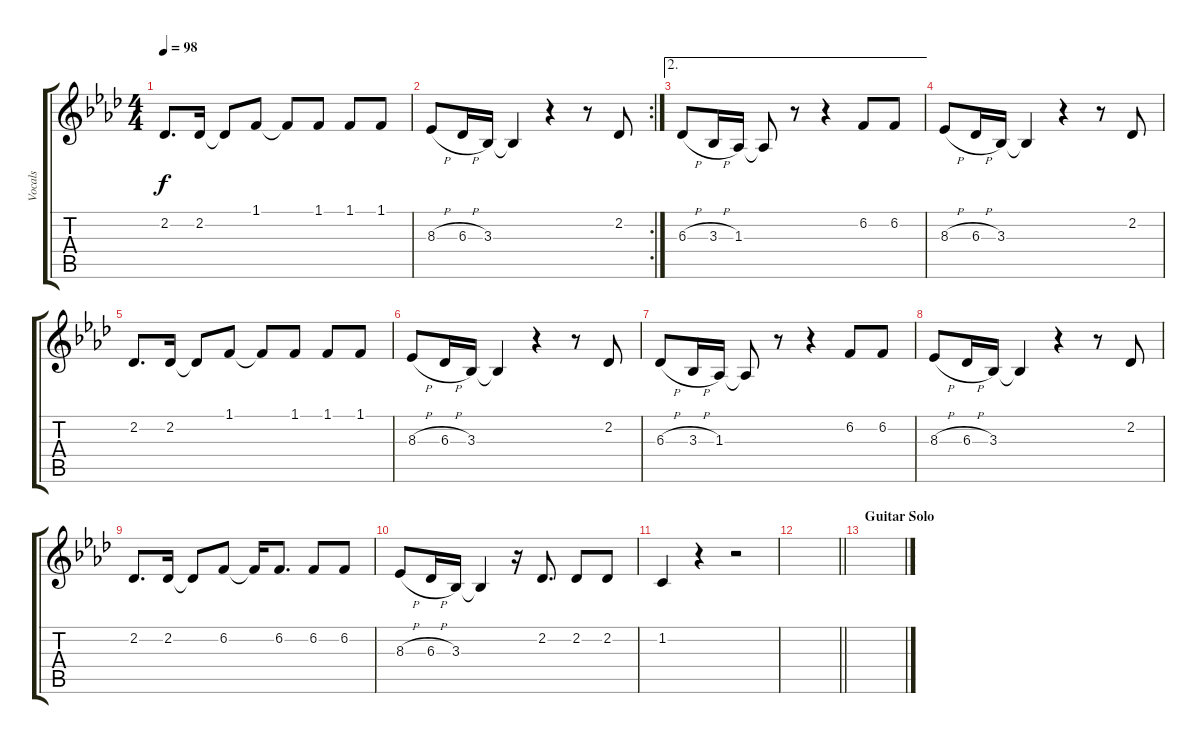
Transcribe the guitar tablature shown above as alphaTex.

\track ("Vocals" "Vocals") {instrument trombone}
\staff {score tabs}
\tuning (E4 B3 G3 D3 A2 E2) {hide}
\ts (4 4)
\tempo 98
\clef g2
\ks ab
2.2.8{d dy f} 2.2.16 2.2{t}.8 1.1.8 1.1{t}.8 1.1.8 1.1.8 1.1.8 |
\rc 2
8.3{h}.8 6.3{h}.16 3.3.16 3.3{t}.4 r.4 r.8 2.2.8 |
\ae 2
6.3{h}.8 3.3{h}.16 1.3.16 1.3{t}.8 r.8 r.4 6.2.8 6.2.8 |
8.3{h}.8 6.3{h}.16 3.3.16 3.3{t}.4 r.4 r.8 2.2.8 |
2.2.8{d} 2.2.16 2.2{t}.8 1.1.8 1.1{t}.8 1.1.8 1.1.8 1.1.8 |
8.3{h}.8 6.3{h}.16 3.3.16 3.3{t}.4 r.4 r.8 2.2.8 |
6.3{h}.8 3.3{h}.16 1.3.16 1.3{t}.8 r.8 r.4 6.2.8 6.2.8 |
8.3{h}.8 6.3{h}.16 3.3.16 3.3{t}.4 r.4 r.8 2.2.8 |
2.2.8{d} 2.2.16 2.2{t}.8 6.2.8 6.2{t}.16 6.2.8{d} 6.2.8 6.2.8 |
8.3{h}.8 6.3{h}.16 3.3.16 3.3{t}.4 r.16 2.2.8{d} 2.2.8 2.2.8 |
1.2.4 r.4 r.2 |
\barLineRight lightlight
|
\section ("" "Guitar Solo")
